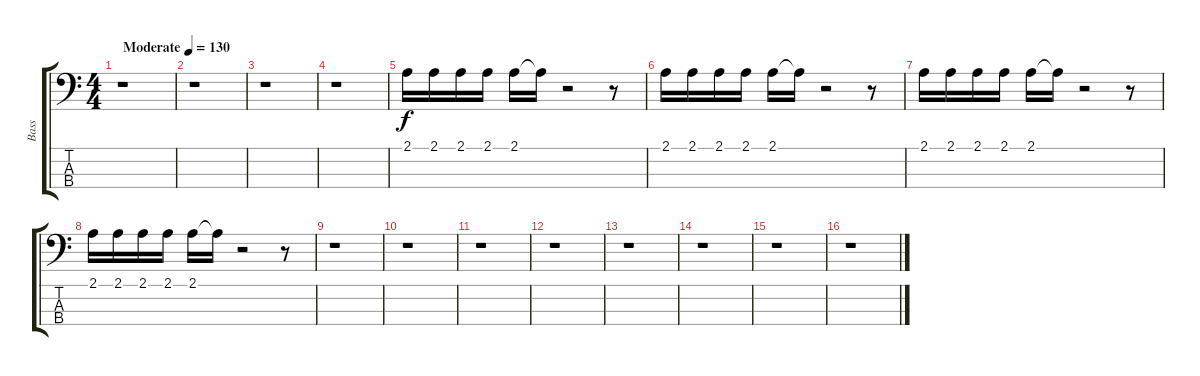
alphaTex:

\track ("Bass" "Bass") {instrument electricbassfinger}
\staff {score tabs}
\tuning (G2 D2 A1 E1) {hide}
\ts (4 4)
\tempo (130 "Moderate")
\clef f4
\ks c
r.1{dy f instrument electricbassfinger} |
r.1 |
r.1 |
r.1 |
2.1.16 2.1.16 2.1.16 2.1.16 2.1.16 2.1{t}.16 r.2 r.8 |
2.1.16 2.1.16 2.1.16 2.1.16 2.1.16 2.1{t}.16 r.2 r.8 |
2.1.16 2.1.16 2.1.16 2.1.16 2.1.16 2.1{t}.16 r.2 r.8 |
2.1.16 2.1.16 2.1.16 2.1.16 2.1.16 2.1{t}.16 r.2 r.8 |
r.1 |
r.1 |
r.1 |
r.1 |
r.1 |
r.1 |
r.1 |
r.1
